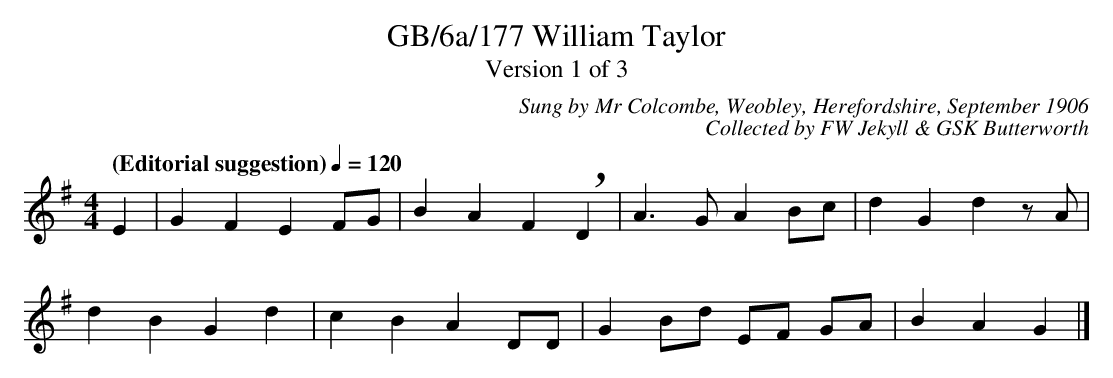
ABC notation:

X:1
T:GB/6a/177 William Taylor
T:Version 1 of 3
C:Sung by Mr Colcombe, Weobley, Herefordshire, September 1906
C:Collected by FW Jekyll & GSK Butterworth
M:4/4
L:1/4
Q:"(Editorial suggestion)" 1/4=120
K:G
E | G F E F/G/ | B A F !breath!D | A3/2 G/ A B/c/ | d G d z/ A/ |
d B G d |c B A D/D/ | G B/d/ E/F/ G/A/ | B A G |]
